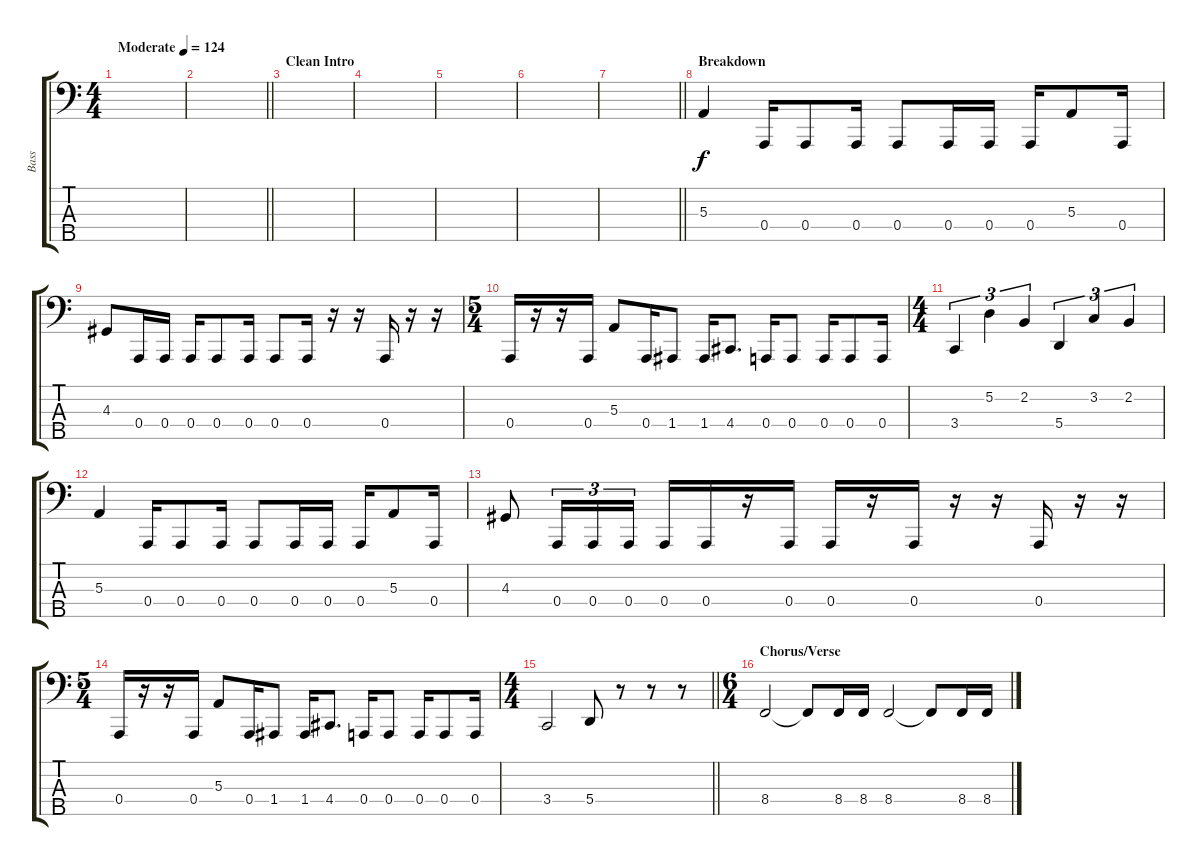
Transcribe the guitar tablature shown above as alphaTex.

\track ("Bass" "Bass") {instrument electricbasspick}
\staff {score tabs}
\tuning (D2 A1 E1 A0 E0) {hide}
\ts (4 4)
\tempo (124 "Moderate")
\clef f4
\ks c
|
\barLineRight lightlight
|
\section ("" "Clean Intro")
|
|
|
|
\barLineRight lightlight
|
\section ("" "Breakdown")
5.3.4 0.4.16 0.4.8 0.4.16 0.4.8 0.4.16 0.4.16 0.4.16 5.3.8 0.4.16 |
4.3.8 0.4.16 0.4.16 0.4.16 0.4.8 0.4.16 0.4.8 0.4.16 r.16 r.16 0.4.16 r.16 r.16 |
\ts (5 4)
0.4.16 r.16 r.16 0.4.16 5.3.8 0.4.16 1.4.8 1.4.16 4.4.8{d} 0.4.16 0.4.8 0.4.16 0.4.8 0.4.16 |
\ts (4 4)
3.4.4{tu (3 2)} 5.2.4{tu (3 2)} 2.2.4{tu (3 2)} 5.4.4{tu (3 2)} 3.2.4{tu (3 2)} 2.2.4{tu (3 2)} |
5.3.4 0.4.16 0.4.8 0.4.16 0.4.8 0.4.16 0.4.16 0.4.16 5.3.8 0.4.16 |
4.3.8 0.4.16{tu (3 2)} 0.4.16{tu (3 2)} 0.4.16{tu (3 2)} 0.4.16 0.4.16 r.16 0.4.16 0.4.16 r.16 0.4.16 r.16 r.16 0.4.16 r.16 r.16 |
\ts (5 4)
0.4.16 r.16 r.16 0.4.16 5.3.8 0.4.16 1.4.8 1.4.16 4.4.8{d} 0.4.16 0.4.8 0.4.16 0.4.8 0.4.16 |
\ts (4 4)
\barLineRight lightlight
3.4.2 5.4.8 r.8 r.8 r.8 |
\ts (6 4)
\section ("" "Chorus/Verse")
8.4.2 8.4{t}.8 8.4.16 8.4.16 8.4.2 8.4{t}.8 8.4.16 8.4.16
